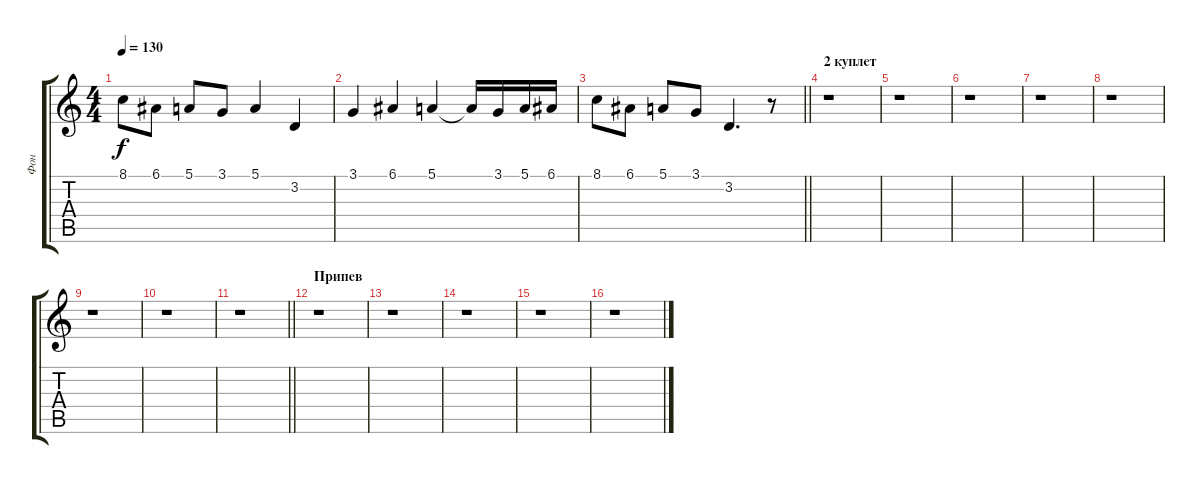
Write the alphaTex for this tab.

\track ("Фон" "Фон") {instrument stringensemble1}
\staff {score tabs}
\tuning (E4 B3 G3 D3 A2 E2) {hide}
\ts (4 4)
\tempo 130
\clef g2
\ks c
8.1.8{dy f} 6.1.8 5.1.8 3.1.8 5.1.4 3.2.4 |
3.1.4 6.1.4 5.1.4 5.1{t}.16 3.1.16 5.1.16 6.1.16 |
\barLineRight lightlight
8.1.8 6.1.8 5.1.8 3.1.8 3.2.4{d} r.8 |
\section ("" "2 куплет")
r.1 |
r.1 |
r.1 |
r.1 |
r.1 |
r.1 |
r.1 |
\barLineRight lightlight
r.1 |
\section ("" "Припев")
r.1 |
r.1 |
r.1 |
r.1 |
r.1
